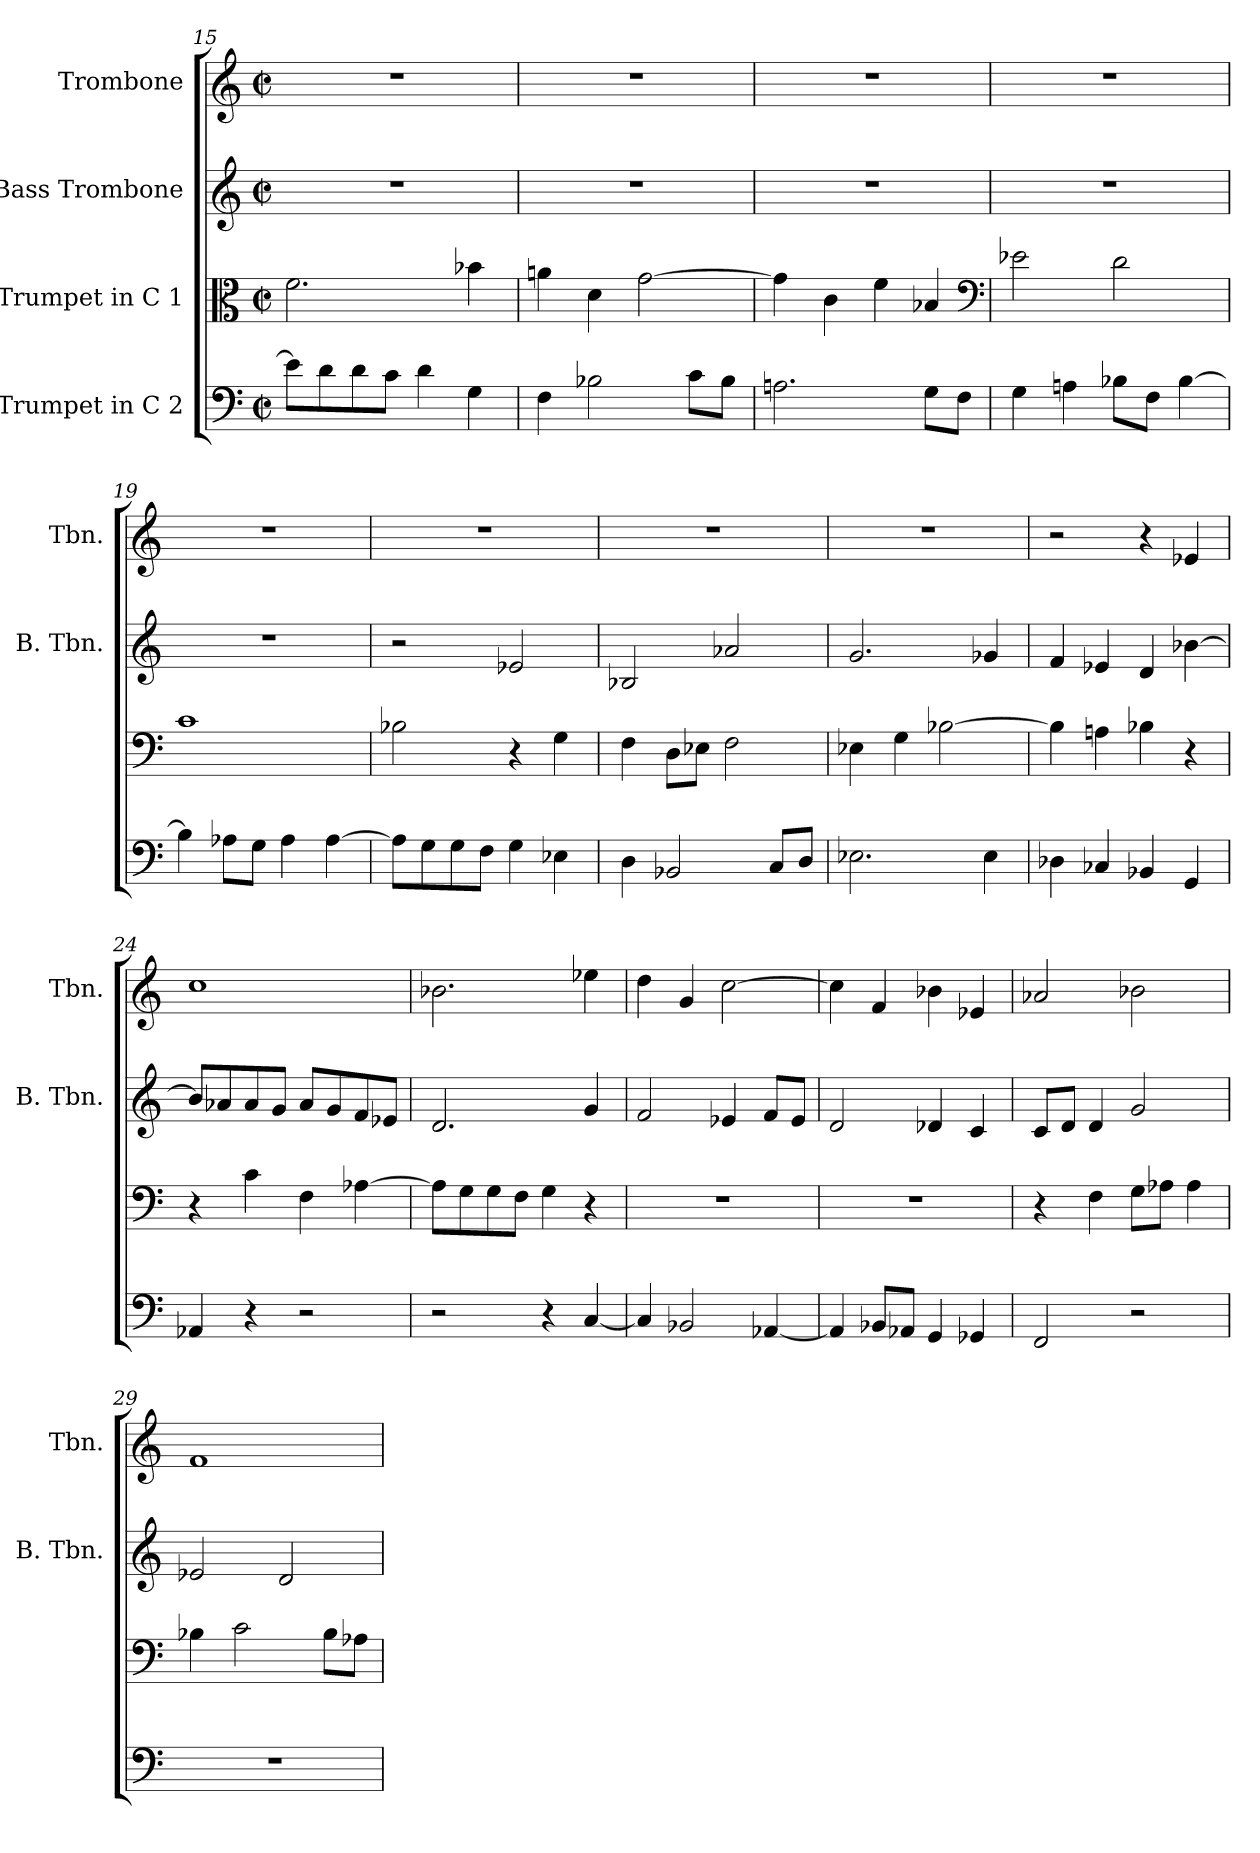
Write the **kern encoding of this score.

**kern	**kern	**kern	**kern
*part4	*part3	*part2	*part1
*staff4	*staff3	*staff2	*staff1
*I"Trumpet in C 2	*I"Trumpet in C 1	*I"Bass Trombone	*I"Trombone
*	*	*I'B. Tbn.	*I'Tbn.
*clefF4	*clefC3	*clefG2	*clefG2
*M2/2	*M2/2	*M2/2	*M2/2
*met(c|)	*met(c|)	*met(c|)	*met(c|)
=15	=15	=15	=15
8e-\L]	2.f\	1r	1r
8d\	.	.	.
8d\	.	.	.
8c\J	.	.	.
4d\	.	.	.
4G\	4b-\	.	.
=16	=16	=16	=16
4F\	4an\	1r	1r
2B-\	4d\	.	.
.	[2g\	.	.
8c\L	.	.	.
8B-\J	.	.	.
!!LO:PB:g=z
=17	=17	=17	=17
2.An\	4g\]	1r	1r
.	4c\	.	.
.	4f\	.	.
8G\L	4B-/	.	.
8F\J	.	.	.
*	*clefF4	*	*
=18	=18	=18	=18
4G\	2e-\	1r	1r
4An\	.	.	.
8B-\L	2d\	.	.
8F\J	.	.	.
[4B-\	.	.	.
=19	=19	=19	=19
4B-\]	1c	1r	1r
8A-\L	.	.	.
8G\J	.	.	.
4A-\	.	.	.
[4A-\	.	.	.
=20	=20	=20	=20
8A-\L]	2B-\	2r	1r
8G\	.	.	.
8G\	.	.	.
8F\J	.	.	.
4G\	4r	2e-/	.
4E-\	4G\	.	.
=21	=21	=21	=21
4D\	4F\	2B-/	1r
2BB-/	8D\L	.	.
.	8E-\J	.	.
.	2F\	2a-/	.
8C/L	.	.	.
8D/J	.	.	.
!!LO:LB:g=z
=22	=22	=22	=22
2.E-\	4E-\	2.g/	1r
.	4G\	.	.
.	[2B-\	.	.
4E-\	.	4g-/	.
=23	=23	=23	=23
4D-\	4B-\]	4f/	2r
4C-/	4An\	4e-/	.
4BB-/	4B-\	4d/	4r
4GG/	4r	[4b-\	4e-/
=24	=24	=24	=24
4AA-/	4r	8b-/L]	1cc
.	.	8a-/	.
4r	4c\	8a-/	.
.	.	8g/J	.
2r	4F\	8a-/L	.
.	.	8g/	.
.	[4A-\	8f/	.
.	.	8e-/J	.
=25	=25	=25	=25
2r	8A-\L]	2.d/	2.b-\
.	8G\	.	.
.	8G\	.	.
.	8F\J	.	.
4r	4G\	.	.
[4C/	4r	4g/	4ee-\
=26	=26	=26	=26
4C/]	1r	2f/	4dd\
2BB-/	.	.	4g/
.	.	4e-/	[2cc\
[4AA-/	.	8f/L	.
.	.	8e-/J	.
!!LO:LB:g=z
=27	=27	=27	=27
4AA-/]	1r	2d/	4cc\]
8BB-/L	.	.	4f/
8AA-/J	.	.	.
4GG/	.	4d-/	4b-\
4GG-/	.	4c/	4e-/
=28	=28	=28	=28
2FF/	4r	8c/L	2a-/
.	.	8d/J	.
.	4F\	4d/	.
2r	8G\L	2g/	2b-\
.	8A-\J	.	.
.	4A-\	.	.
=29	=29	=29	=29
1r	4B-\	2e-/	1f
.	2c\	.	.
.	.	2d/	.
.	8B-\L	.	.
.	8A-\J	.	.
=	=	=	=
*-	*-	*-	*-
